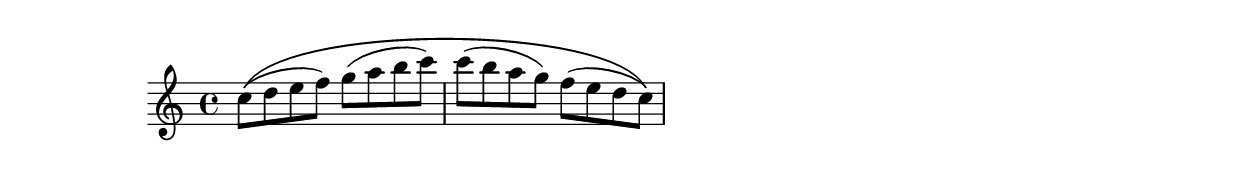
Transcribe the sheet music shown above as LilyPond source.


\version "2.3.16"
\header{
    texidoc="@code{PhrasingSlur}s go over normal slurs."
}

\paper { raggedright = ##t }

\relative c''{
    c8 \( (d e f) g ( a b c)
	  c ( b a g) f ( e d c)\)
}

